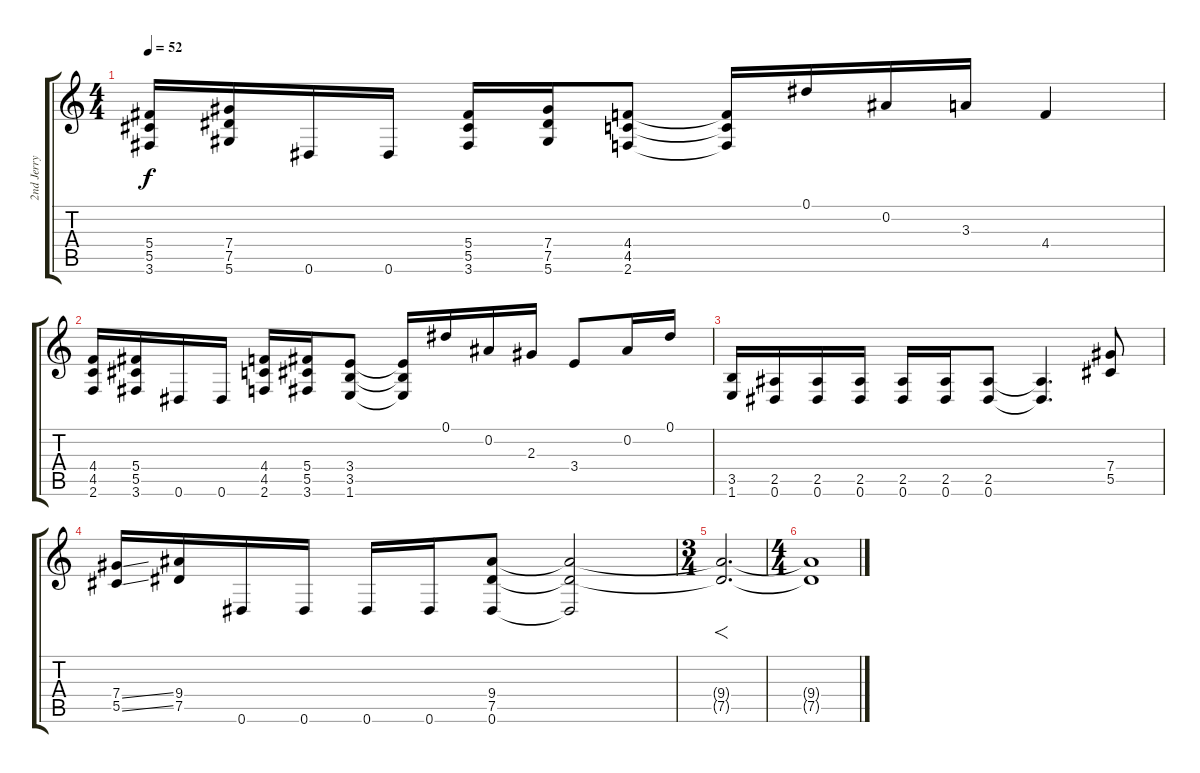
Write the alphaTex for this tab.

\track ("2nd Jerry" "2nd Jerry") {instrument distortionguitar}
\staff {score tabs}
\tuning (Eb4 Bb3 Gb3 Db3 Ab2 Eb2) {hide}
\ts (4 4)
\tempo 52
\clef g2
\ks c
(5.4 5.5 3.6).16{dy f} (7.4 7.5 5.6).16 0.6.16 0.6.16 (5.4 5.5 3.6).16 (7.4 7.5 5.6).16 (4.4 4.5 2.6).8 (4.4{t} 4.5{t} 2.6{t}).16 0.1.16 0.2.16 3.3.16 4.4.4 |
(4.4 4.5 2.6).16 (5.4 5.5 3.6).16 0.6.16 0.6.16 (4.4 4.5 2.6).16 (5.4 5.5 3.6).16 (3.4 3.5 1.6).8 (3.4{t} 3.5{t} 1.6{t}).16 0.1.16 0.2.16 2.3.16 3.4.8 0.2.16 0.1.16 |
(3.5 1.6).16 (2.5 0.6).16 (2.5 0.6).16 (2.5 0.6).16 (2.5 0.6).16 (2.5 0.6).16 (2.5 0.6).8 (2.5{t} 0.6{t}).4{d} (7.4 5.5).8 |
(7.4{ss} 5.5{ss}).16 (9.4 7.5).16 0.6.16 0.6.16 0.6.16 0.6.16 (9.4 7.5 0.6).8 (9.4{t} 7.5{t} 0.6{t}).2 |
\ts (3 4)
(9.4{t} 7.5{t}).2{f d} |
\ts (4 4)
(9.4{t} 7.5{t}).1
